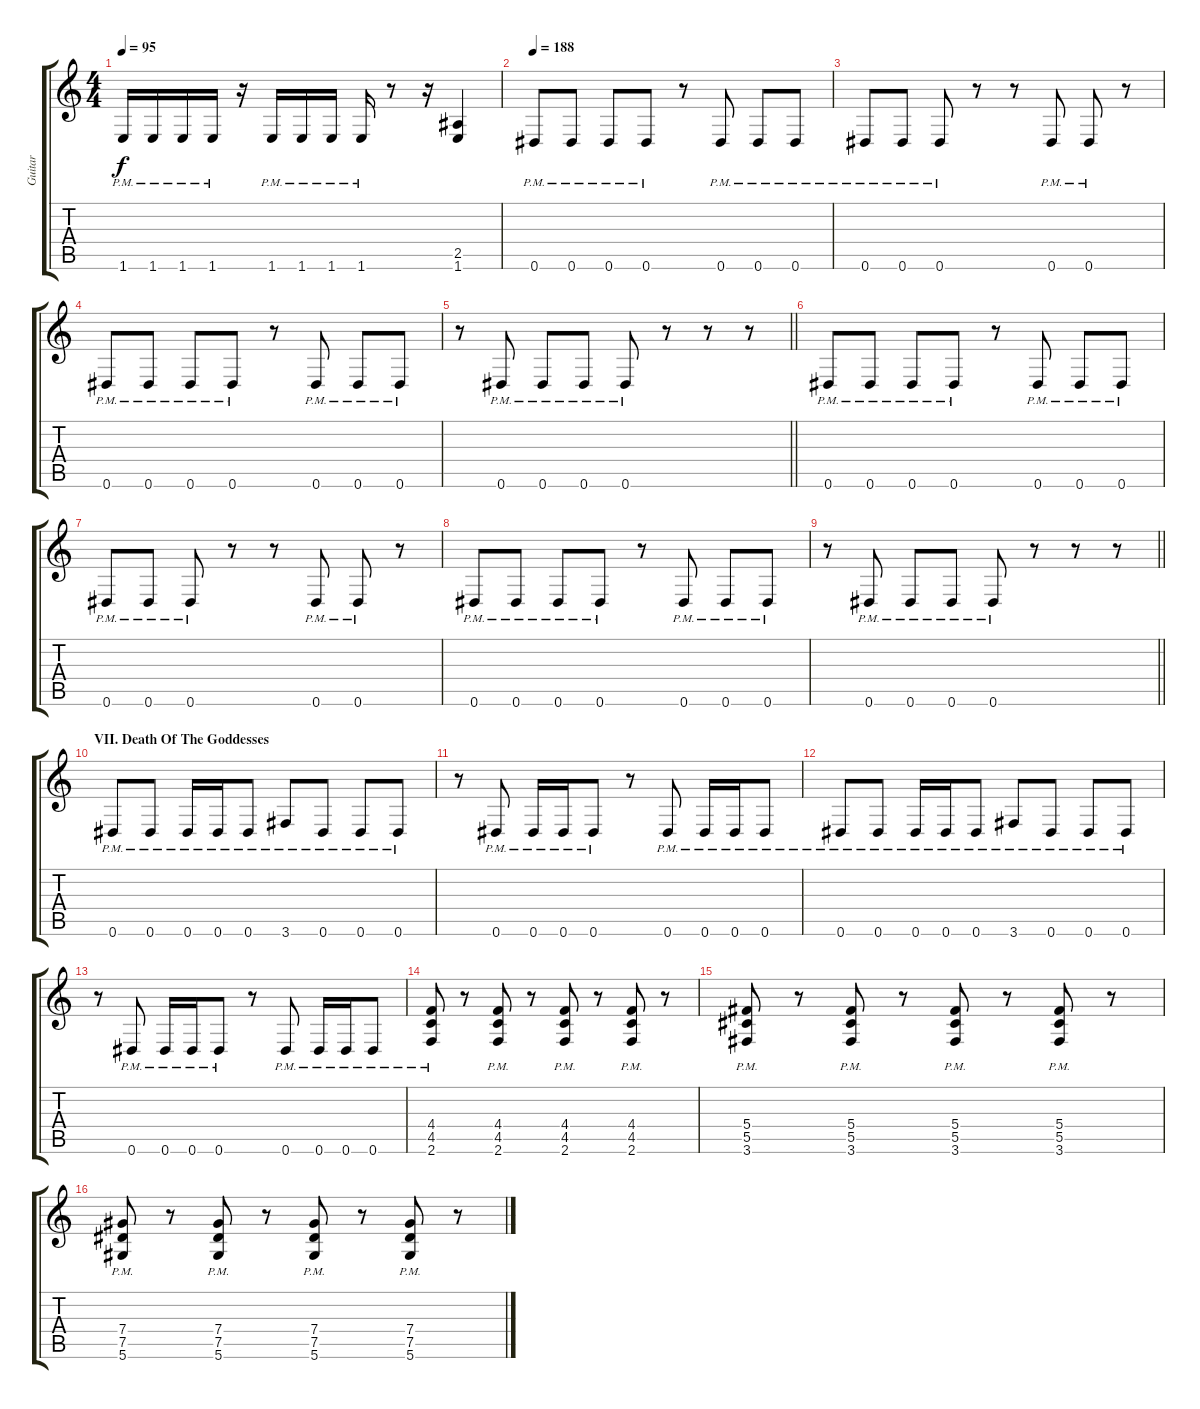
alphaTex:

\track ("Guitar" "Guitar") {instrument overdrivenguitar}
\staff {score tabs}
\tuning (Eb4 Bb3 Gb3 Db3 Ab2 Eb2) {hide}
\ts (4 4)
\tempo 95
\clef g2
\ks c
1.6{pm}.16{dy f} 1.6{pm}.16 1.6{pm}.16 1.6{pm}.16 r.16 1.6{pm}.16 1.6{pm}.16 1.6{pm}.16 1.6{pm}.16 r.8 r.16 (2.5 1.6).4 |
\tempo 188
0.6{pm}.8 0.6{pm}.8 0.6{pm}.8 0.6{pm}.8 r.8 0.6{pm}.8 0.6{pm}.8 0.6{pm}.8 |
0.6{pm}.8 0.6{pm}.8 0.6{pm}.8 r.8 r.8 0.6{pm}.8 0.6{pm}.8 r.8 |
0.6{pm}.8 0.6{pm}.8 0.6{pm}.8 0.6{pm}.8 r.8 0.6{pm}.8 0.6{pm}.8 0.6{pm}.8 |
\barLineRight lightlight
r.8 0.6{pm}.8 0.6{pm}.8 0.6{pm}.8 0.6{pm}.8 r.8 r.8 r.8 |
0.6{pm}.8 0.6{pm}.8 0.6{pm}.8 0.6{pm}.8 r.8 0.6{pm}.8 0.6{pm}.8 0.6{pm}.8 |
0.6{pm}.8 0.6{pm}.8 0.6{pm}.8 r.8 r.8 0.6{pm}.8 0.6{pm}.8 r.8 |
0.6{pm}.8 0.6{pm}.8 0.6{pm}.8 0.6{pm}.8 r.8 0.6{pm}.8 0.6{pm}.8 0.6{pm}.8 |
\barLineRight lightlight
r.8 0.6{pm}.8 0.6{pm}.8 0.6{pm}.8 0.6{pm}.8 r.8 r.8 r.8 |
\section ("" "VII. Death Of The Goddesses")
0.6{pm}.8 0.6{pm}.8 0.6{pm}.16 0.6{pm}.16 0.6{pm}.8 3.6{pm}.8 0.6{pm}.8 0.6{pm}.8 0.6{pm}.8 |
r.8 0.6{pm}.8 0.6{pm}.16 0.6{pm}.16 0.6{pm}.8 r.8 0.6{pm}.8 0.6{pm}.16 0.6{pm}.16 0.6{pm}.8 |
0.6{pm}.8 0.6{pm}.8 0.6{pm}.16 0.6{pm}.16 0.6{pm}.8 3.6{pm}.8 0.6{pm}.8 0.6{pm}.8 0.6{pm}.8 |
r.8 0.6{pm}.8 0.6{pm}.16 0.6{pm}.16 0.6{pm}.8 r.8 0.6{pm}.8 0.6{pm}.16 0.6{pm}.16 0.6{pm}.8 |
(4.4{pm} 4.5{pm} 2.6{pm}).8 r.8 (4.4{pm} 4.5{pm} 2.6{pm}).8 r.8 (4.4{pm} 4.5{pm} 2.6{pm}).8 r.8 (4.4{pm} 4.5{pm} 2.6{pm}).8 r.8 |
(5.4{pm} 5.5{pm} 3.6{pm}).8 r.8 (5.4{pm} 5.5{pm} 3.6{pm}).8 r.8 (5.4{pm} 5.5{pm} 3.6{pm}).8 r.8 (5.4{pm} 5.5{pm} 3.6{pm}).8 r.8 |
(7.4{pm} 7.5{pm} 5.6{pm}).8 r.8 (7.4{pm} 7.5{pm} 5.6{pm}).8 r.8 (7.4{pm} 7.5{pm} 5.6{pm}).8 r.8 (7.4{pm} 7.5{pm} 5.6{pm}).8 r.8
